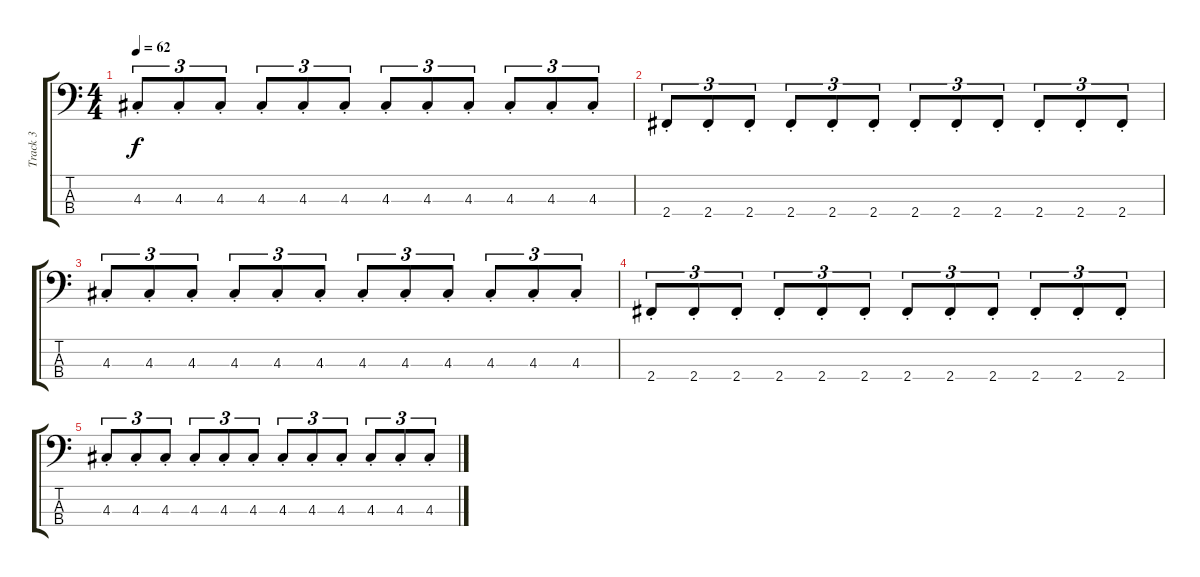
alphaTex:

\track ("Track 3" "Track 3") {instrument electricbassfinger}
\staff {score tabs}
\tuning (G2 D2 A1 E1) {hide}
\ts (4 4)
\tempo 62
\clef f4
\ks c
4.3{st}.8{tu (3 2) dy f} 4.3{st}.8{tu (3 2)} 4.3{st}.8{tu (3 2)} 4.3{st}.8{tu (3 2)} 4.3{st}.8{tu (3 2)} 4.3{st}.8{tu (3 2)} 4.3{st}.8{tu (3 2)} 4.3{st}.8{tu (3 2)} 4.3{st}.8{tu (3 2)} 4.3{st}.8{tu (3 2)} 4.3{st}.8{tu (3 2)} 4.3{st}.8{tu (3 2)} |
2.4{st}.8{tu (3 2)} 2.4{st}.8{tu (3 2)} 2.4{st}.8{tu (3 2)} 2.4{st}.8{tu (3 2)} 2.4{st}.8{tu (3 2)} 2.4{st}.8{tu (3 2)} 2.4{st}.8{tu (3 2)} 2.4{st}.8{tu (3 2)} 2.4{st}.8{tu (3 2)} 2.4{st}.8{tu (3 2)} 2.4{st}.8{tu (3 2)} 2.4{st}.8{tu (3 2)} |
4.3{st}.8{tu (3 2)} 4.3{st}.8{tu (3 2)} 4.3{st}.8{tu (3 2)} 4.3{st}.8{tu (3 2)} 4.3{st}.8{tu (3 2)} 4.3{st}.8{tu (3 2)} 4.3{st}.8{tu (3 2)} 4.3{st}.8{tu (3 2)} 4.3{st}.8{tu (3 2)} 4.3{st}.8{tu (3 2)} 4.3{st}.8{tu (3 2)} 4.3{st}.8{tu (3 2)} |
2.4{st}.8{tu (3 2)} 2.4{st}.8{tu (3 2)} 2.4{st}.8{tu (3 2)} 2.4{st}.8{tu (3 2)} 2.4{st}.8{tu (3 2)} 2.4{st}.8{tu (3 2)} 2.4{st}.8{tu (3 2)} 2.4{st}.8{tu (3 2)} 2.4{st}.8{tu (3 2)} 2.4{st}.8{tu (3 2)} 2.4{st}.8{tu (3 2)} 2.4{st}.8{tu (3 2)} |
4.3{st}.8{tu (3 2)} 4.3{st}.8{tu (3 2)} 4.3{st}.8{tu (3 2)} 4.3{st}.8{tu (3 2)} 4.3{st}.8{tu (3 2)} 4.3{st}.8{tu (3 2)} 4.3{st}.8{tu (3 2)} 4.3{st}.8{tu (3 2)} 4.3{st}.8{tu (3 2)} 4.3{st}.8{tu (3 2)} 4.3{st}.8{tu (3 2)} 4.3{st}.8{tu (3 2)}
